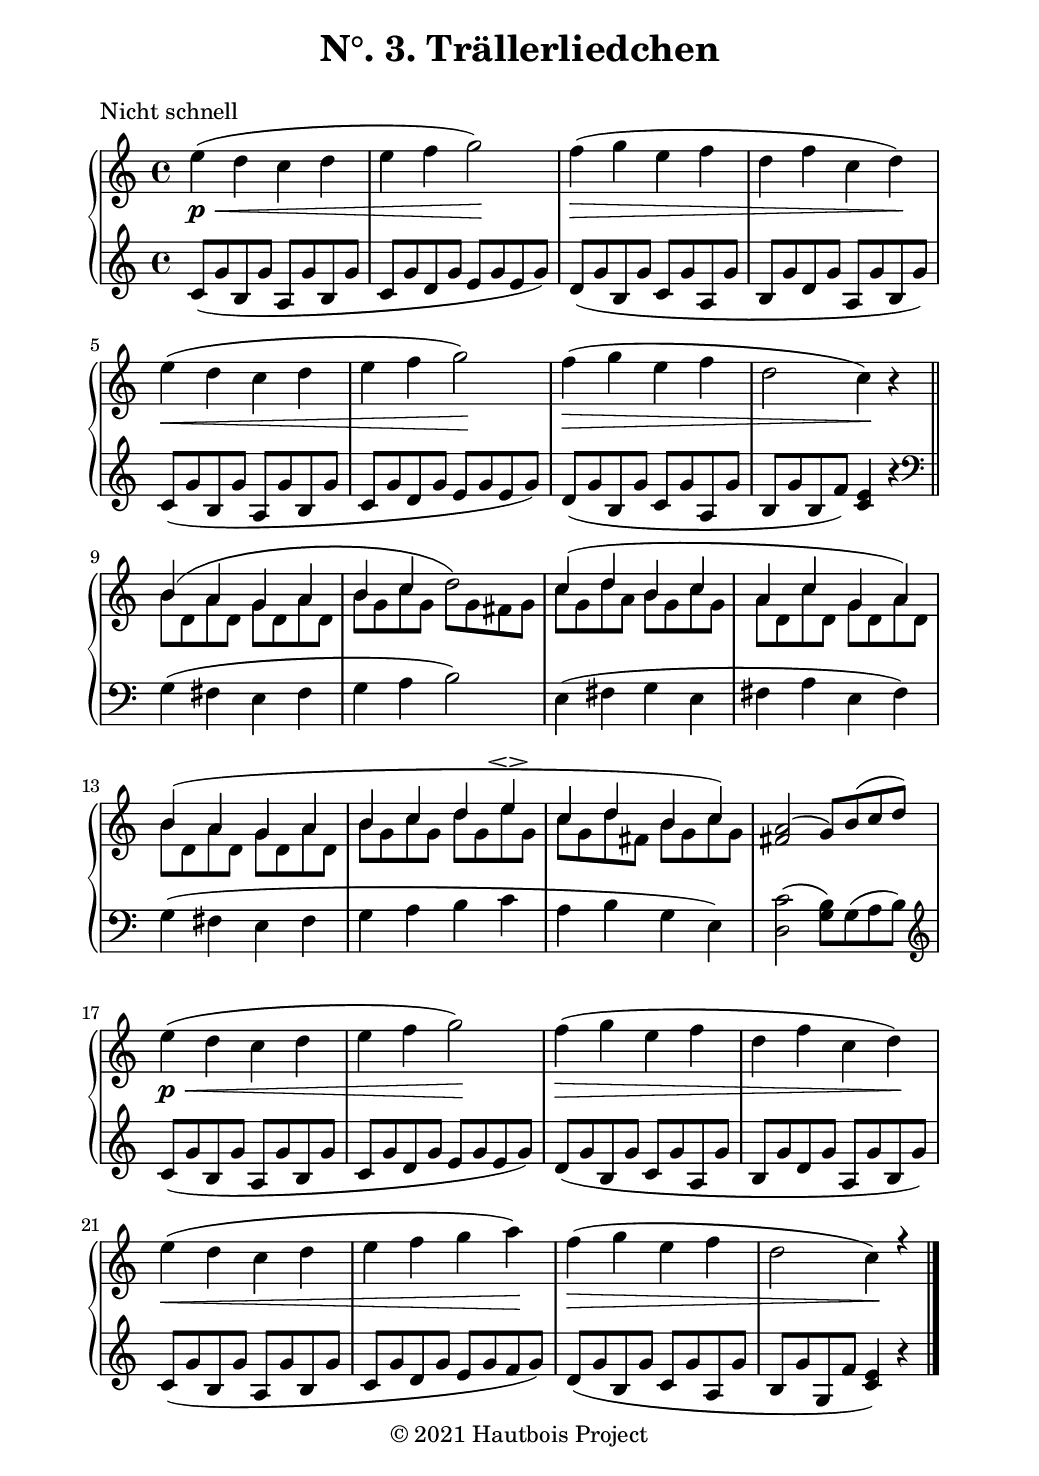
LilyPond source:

\version "2.22.1"
%% Generated by lilypond-book
%% Options: [exampleindent=10.16\mm,indent=0\mm,line-width=14.5\cm,noragged-right,papersize=a5,quote]
%\include "lilypond-book-preamble.ly"
\include "italiano.ly"

%****************************************************************
% Start cut-&-pastable-section

%****************************************************************

\paper {
  % Set paper
  #(set-paper-size "b5")
  indent = 0\mm
  line-width = 14.6\cm
  ragged-right = ##f
  line-width = #(- line-width (* mm 3.000000) (* mm 1))
}

\layout {
  
}

%*****************************************
%  Set Header
%*****************************************
\header {
  title = "N°. 3. Trällerliedchen"
  subtitle = " "
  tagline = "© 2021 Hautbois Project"
}

%*****************************************
% Start Voice
% Write the voices here
%*****************************************
MyMeter = \time 4/4
%MyTempo = \tempo "Allegro" 4. = 76
MyKey = \key do \major
PieceName = "Nicht schnell"

VoiceI = \relative {
  %bar 1 - 4
  mi''4 \p \< ( re do re
  mi fa sol2) \!
  fa4( \> sol mi fa
  re fa do re) \!
  
  %bar 5 - 8
  mi \< ( re do re
  mi fa sol2) \!
  fa4 \> ( sol mi fa
  re2 do4) \! r
  
  \bar "||"

  %bar 9 - 12
  <<
    \voiceOne {
      si4( la sol la
    }
    \new Voice {
      \voiceTwo
      si8[ re, la' re,]  sol[ re la' re,]
    }
  >>
  <<
    \voiceOne {
      si'4 do { \stemDown re2 })
    }
    \new Voice {
      \voiceTwo
      si8[ sol do sol]  {\hide re'}[ sol, fad sol]
    }
  >>
  <<
    \voiceOne {
      do4( re si do
    }
    \new Voice {
      \voiceTwo
      do8[ sol re' la]  si[ sol do sol]
    }
  >>
  <<
    \voiceOne {
      la4 do sol la)
    }
    \new Voice {
      \voiceTwo
      la8[ re, do' re,]  sol[ re la' re,]
    }
  >>
  
  %bar 13 - 16
  <<
    \voiceOne {
      si'4( la sol la
    }
    \new Voice {
      \voiceTwo
      si8[ re, la' re,]  sol[ re la' re,]
    }
  >>
  <<
    \voiceOne {
      si'4 do re mi\espressivo
    }
    \new Voice {
      \voiceTwo
      si8[ sol do sol]  re'[ sol, mi' sol,]
    }
  >>
  <<
    \voiceOne {
      do4 re si do)
    }
    \new Voice {
      \voiceTwo
      do8[ sol re' fad,]  si[ sol do sol]
    }
  >>
  <fad la>2( sol8) si( do re)
  
  %bar 17 - 20
  \stemDown
  mi4 \p \< ( re do re
  mi fa sol2) \!
  fa4( \> sol mi fa
  re fa do re) \!
  
  %bar 21 - 24
  mi \< ( re do re
  mi fa sol la) \!
  fa \> ( sol mi fa
  re2 do4) \! r

  \bar "|."
  
  
}


BassoI = \relative {
  \clef "treble"
  %bar 1 - 4
  do'8( sol' si, sol' la, sol' si, sol'
  do, sol' re sol mi sol mi sol)
  re( sol si, sol' do, sol' la, sol'
  si, sol' re sol la, sol' si, sol')
  
  %bar 5 - 8
  do,( sol' si, sol' la, sol' si, sol'
  do, sol' re sol mi sol mi sol)
  re( sol si, sol' do, sol' la, sol'
  si, sol' si, fa') <do mi>4 r
  
  %\bar "||"

  \clef "bass"
  %bar 9 - 12
  sol( fad mi fad
  sol la si2)
  mi,4( fad sol mi
  fad la mi fad)
  
  %bar 13 - 16
  sol( fad mi fad
  sol la si do
  la si sol mi)
  <re do'>2( <sol si>8) sol( la si)
  
  \clef "treble"
  %bar 17 - 20
  do8( sol' si, sol' la, sol' si, sol'
  do, sol' re sol mi sol mi sol)
  re( sol si, sol' do, sol' la, sol'
  si, sol' re sol la, sol' si, sol')
  
  %bar 21 - 24
  do,( sol' si, sol' la, sol' si, sol'
  do, sol' re sol mi sol fa sol)
  re( sol si, sol' do, sol' la, sol'
  si, sol' sol, fa' <do mi>4) r
  %\bar "|."
}


%*****************************************
%  Start Score
%*****************************************

%\markup { \vspace #1 }
\score {
  \header {
    piece = \PieceName
  }
  \new PianoStaff <<
    \new Staff { 
      \clef "treble" 
      %\MyTempo
      \MyKey
      \MyMeter
        \VoiceI
    }
    \new Staff { 
      \clef "bass"
      %\MyTempo
      \MyKey
      \MyMeter
        \BassoI
    }
  >>
}
